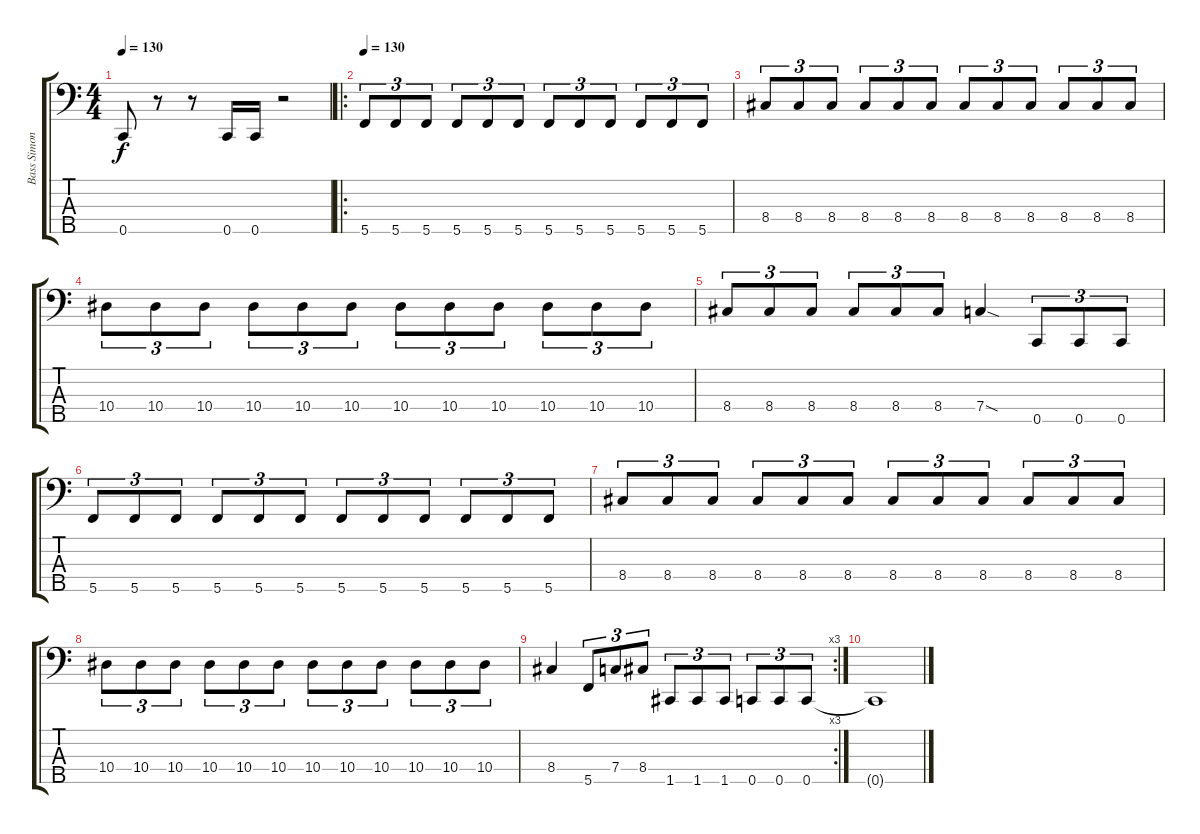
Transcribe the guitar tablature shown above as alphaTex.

\track ("Bass SimonD" "Bass Simon") {instrument electricbasspick}
\staff {score tabs}
\tuning (Ab2 Eb2 Bb1 F1 C1) {hide}
\ts (4 4)
\tempo 130
\clef f4
\ks c
0.5.8{dy f} r.8 r.8 0.5.16 0.5.16 r.2 |
\ro
\tempo 130
5.5.8{tu (3 2)} 5.5.8{tu (3 2)} 5.5.8{tu (3 2)} 5.5.8{tu (3 2)} 5.5.8{tu (3 2)} 5.5.8{tu (3 2)} 5.5.8{tu (3 2)} 5.5.8{tu (3 2)} 5.5.8{tu (3 2)} 5.5.8{tu (3 2)} 5.5.8{tu (3 2)} 5.5.8{tu (3 2)} |
8.4.8{tu (3 2)} 8.4.8{tu (3 2)} 8.4.8{tu (3 2)} 8.4.8{tu (3 2)} 8.4.8{tu (3 2)} 8.4.8{tu (3 2)} 8.4.8{tu (3 2)} 8.4.8{tu (3 2)} 8.4.8{tu (3 2)} 8.4.8{tu (3 2)} 8.4.8{tu (3 2)} 8.4.8{tu (3 2)} |
10.4.8{tu (3 2)} 10.4.8{tu (3 2)} 10.4.8{tu (3 2)} 10.4.8{tu (3 2)} 10.4.8{tu (3 2)} 10.4.8{tu (3 2)} 10.4.8{tu (3 2)} 10.4.8{tu (3 2)} 10.4.8{tu (3 2)} 10.4.8{tu (3 2)} 10.4.8{tu (3 2)} 10.4.8{tu (3 2)} |
8.4.8{tu (3 2)} 8.4.8{tu (3 2)} 8.4.8{tu (3 2)} 8.4.8{tu (3 2)} 8.4.8{tu (3 2)} 8.4.8{tu (3 2)} 7.4{sod}.4 0.5.8{tu (3 2)} 0.5.8{tu (3 2)} 0.5.8{tu (3 2)} |
5.5.8{tu (3 2)} 5.5.8{tu (3 2)} 5.5.8{tu (3 2)} 5.5.8{tu (3 2)} 5.5.8{tu (3 2)} 5.5.8{tu (3 2)} 5.5.8{tu (3 2)} 5.5.8{tu (3 2)} 5.5.8{tu (3 2)} 5.5.8{tu (3 2)} 5.5.8{tu (3 2)} 5.5.8{tu (3 2)} |
8.4.8{tu (3 2)} 8.4.8{tu (3 2)} 8.4.8{tu (3 2)} 8.4.8{tu (3 2)} 8.4.8{tu (3 2)} 8.4.8{tu (3 2)} 8.4.8{tu (3 2)} 8.4.8{tu (3 2)} 8.4.8{tu (3 2)} 8.4.8{tu (3 2)} 8.4.8{tu (3 2)} 8.4.8{tu (3 2)} |
10.4.8{tu (3 2)} 10.4.8{tu (3 2)} 10.4.8{tu (3 2)} 10.4.8{tu (3 2)} 10.4.8{tu (3 2)} 10.4.8{tu (3 2)} 10.4.8{tu (3 2)} 10.4.8{tu (3 2)} 10.4.8{tu (3 2)} 10.4.8{tu (3 2)} 10.4.8{tu (3 2)} 10.4.8{tu (3 2)} |
\rc 3
8.4.4 5.5.8{tu (3 2)} 7.4.8{tu (3 2)} 8.4.8{tu (3 2)} 1.5.8{tu (3 2)} 1.5.8{tu (3 2)} 1.5.8{tu (3 2)} 0.5.8{tu (3 2)} 0.5.8{tu (3 2)} 0.5.8{tu (3 2)} |
0.5{t}.1
